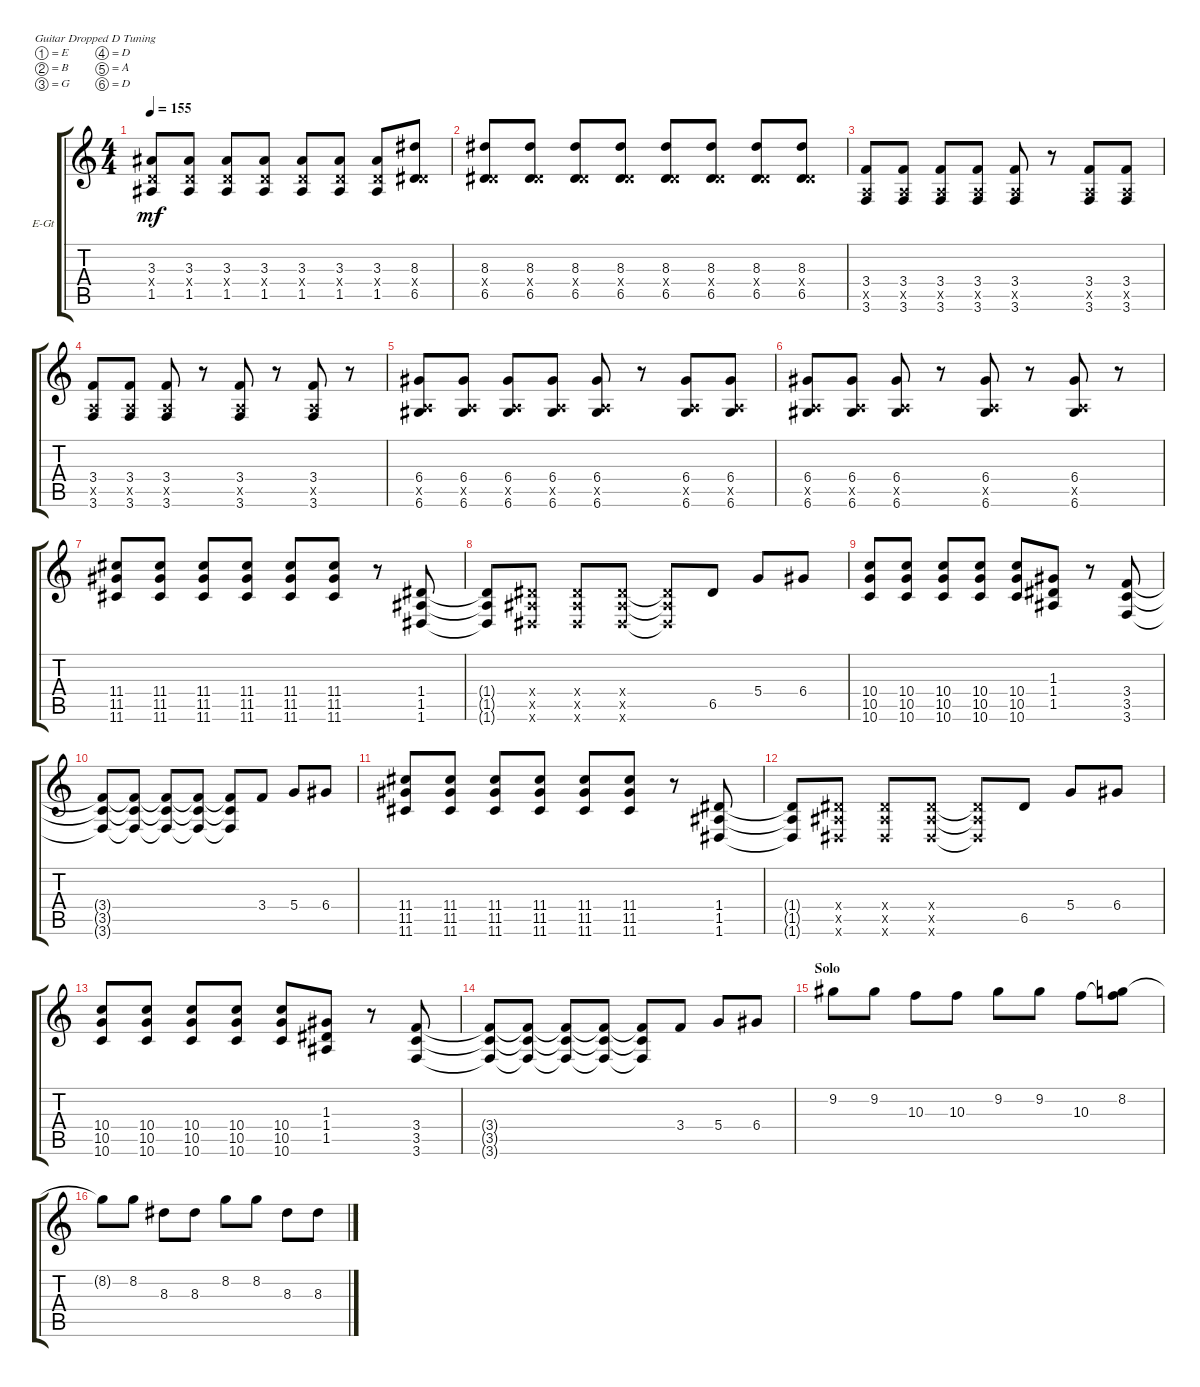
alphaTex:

\defaultSystemsLayout 4
\bracketExtendMode groupsimilarinstruments
\firstSystemTrackNameOrientation horizontal
\otherSystemsTrackNameOrientation horizontal
\track ("Jack" "E-Gt") {instrument distortionguitar}
\staff {score tabs}
\tuning (E4 B3 G3 D3 A2 D2)
\ts (4 4)
\tempo 155
\clef g2
\ks c
(1.5 0.4{x} 3.3).8{dy mf} (1.5 0.4{x} 3.3).8 (1.5 0.4{x} 3.3).8 (1.5 0.4{x} 3.3).8 (1.5 0.4{x} 3.3).8 (1.5 0.4{x} 3.3).8 (1.5 0.4{x} 3.3).8 (6.5 1.4{x} 8.3).8 |
(6.5 1.4{x} 8.3).8 (6.5 1.4{x} 8.3).8 (6.5 1.4{x} 8.3).8 (6.5 1.4{x} 8.3).8 (6.5 1.4{x} 8.3).8 (6.5 1.4{x} 8.3).8 (6.5 1.4{x} 8.3).8 (6.5 1.4{x} 8.3).8 |
(3.6 0.5{x} 3.4).8 (3.6 0.5{x} 3.4).8 (3.6 0.5{x} 3.4).8 (3.6 0.5{x} 3.4).8 (3.6 0.5{x} 3.4).8 r.8 (3.6 0.5{x} 3.4).8 (3.6 0.5{x} 3.4).8 |
(3.6 0.5{x} 3.4).8 (3.6 0.5{x} 3.4).8 (3.6 0.5{x} 3.4).8 r.8 (3.6 0.5{x} 3.4).8 r.8 (3.6 0.5{x} 3.4).8 r.8 |
(6.6 0.5{x} 6.4).8 (6.6 0.5{x} 6.4).8 (6.6 0.5{x} 6.4).8 (6.6 0.5{x} 6.4).8 (6.6 0.5{x} 6.4).8 r.8 (6.6 0.5{x} 6.4).8 (6.6 0.5{x} 6.4).8 |
(6.6 0.5{x} 6.4).8 (6.6 0.5{x} 6.4).8 (6.6 0.5{x} 6.4).8 r.8 (6.6 0.5{x} 6.4).8 r.8 (6.6 0.5{x} 6.4).8 r.8 |
(11.6 11.5 11.4).8 (11.4 11.5 11.6).8 (11.4 11.6 11.5).8 (11.5 11.6 11.4).8 (11.4 11.5 11.6).8 (11.6 11.5 11.4).8 r.8 (1.4 1.5 1.6).8 |
(1.6{t} 1.5{t} 1.4{t}).8 (1.4{x} 1.5{x} 1.6{x}).8 (1.6{x} 1.5{x} 1.4{x}).8 (1.4{x} 1.5{x} 1.6{x}).8 (1.6{x t} 1.5{x t} 1.4{x t}).8 6.5.8 5.4.8 6.4.8 |
(10.6 10.5 10.4).8 (10.6 10.4 10.5).8 (10.6 10.4 10.5).8 (10.6 10.4 10.5).8 (10.6 10.4 10.5).8 (1.4 1.5 1.3).8 r.8 (3.6 3.5 3.4).8 |
(3.4{t} 3.5{t} 3.6{t}).8 (3.6{t} 3.5{t} 3.4{t}).8 (3.4{t} 3.5{t} 3.6{t}).8 (3.6{t} 3.5{t} 3.4{t}).8 (3.4{t} 3.5{t} 3.6{t}).8 3.4.8 5.4.8 6.4.8 |
(11.6 11.5 11.4).8 (11.4 11.5 11.6).8 (11.4 11.6 11.5).8 (11.5 11.6 11.4).8 (11.4 11.5 11.6).8 (11.6 11.5 11.4).8 r.8 (1.4 1.5 1.6).8 |
(1.6{t} 1.5{t} 1.4{t}).8 (1.4{x} 1.5{x} 1.6{x}).8 (1.6{x} 1.5{x} 1.4{x}).8 (1.4{x} 1.5{x} 1.6{x}).8 (1.6{x t} 1.5{x t} 1.4{x t}).8 6.5.8 5.4.8 6.4.8 |
(10.6 10.5 10.4).8 (10.6 10.4 10.5).8 (10.6 10.4 10.5).8 (10.6 10.4 10.5).8 (10.6 10.4 10.5).8 (1.4 1.5 1.3).8 r.8 (3.6 3.5 3.4).8 |
(3.4{t} 3.5{t} 3.6{t}).8 (3.6{t} 3.5{t} 3.4{t}).8 (3.4{t} 3.5{t} 3.6{t}).8 (3.6{t} 3.5{t} 3.4{t}).8 (3.4{t} 3.5{t} 3.6{t}).8 3.4.8 5.4.8 6.4.8 |
\section ("" "Solo")
9.2.8 9.2.8 10.3.8 10.3.8 9.2.8 9.2.8 10.3.8 (10.3{t} 8.2).8 |
8.2{t}.8 8.2.8 8.3.8 8.3.8 8.2.8 8.2.8 8.3.8 8.3.8
